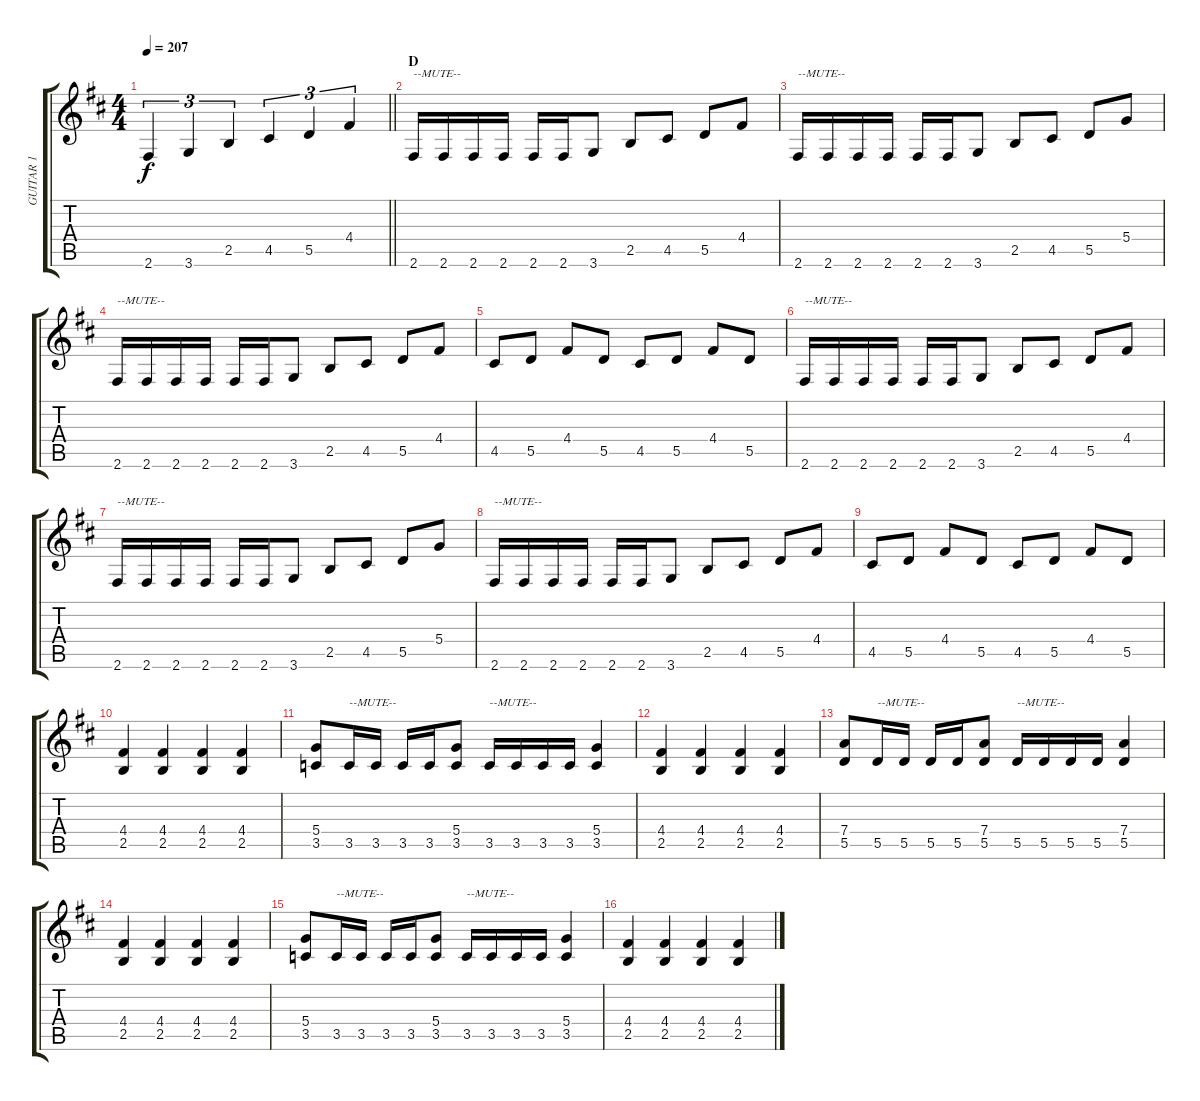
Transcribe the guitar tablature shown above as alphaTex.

\track ("GUITAR 1" "GUITAR 1") {instrument distortionguitar}
\staff {score tabs}
\tuning (E4 B3 G3 D3 A2 E2) {hide}
\ts (4 4)
\tempo 207
\clef g2
\barLineRight lightlight
\ks d
2.6.4{tu (3 2) dy f} 3.6.4{tu (3 2)} 2.5.4{tu (3 2)} 4.5.4{tu (3 2)} 5.5.4{tu (3 2)} 4.4.4{tu (3 2)} |
\section ("" "D")
2.6.16{txt "--MUTE--"} 2.6.16 2.6.16 2.6.16 2.6.16 2.6.16 3.6.8 2.5.8 4.5.8 5.5.8 4.4.8 |
2.6.16{txt "--MUTE--"} 2.6.16 2.6.16 2.6.16 2.6.16 2.6.16 3.6.8 2.5.8 4.5.8 5.5.8 5.4.8 |
2.6.16{txt "--MUTE--"} 2.6.16 2.6.16 2.6.16 2.6.16 2.6.16 3.6.8 2.5.8 4.5.8 5.5.8 4.4.8 |
4.5.8 5.5.8 4.4.8 5.5.8 4.5.8 5.5.8 4.4.8 5.5.8 |
2.6.16{txt "--MUTE--"} 2.6.16 2.6.16 2.6.16 2.6.16 2.6.16 3.6.8 2.5.8 4.5.8 5.5.8 4.4.8 |
2.6.16{txt "--MUTE--"} 2.6.16 2.6.16 2.6.16 2.6.16 2.6.16 3.6.8 2.5.8 4.5.8 5.5.8 5.4.8 |
2.6.16{txt "--MUTE--"} 2.6.16 2.6.16 2.6.16 2.6.16 2.6.16 3.6.8 2.5.8 4.5.8 5.5.8 4.4.8 |
4.5.8 5.5.8 4.4.8 5.5.8 4.5.8 5.5.8 4.4.8 5.5.8 |
(4.4 2.5).4 (4.4 2.5).4 (4.4 2.5).4 (4.4 2.5).4 |
(5.4 3.5).8 3.5.16{txt "--MUTE--"} 3.5.16 3.5.16 3.5.16 (5.4 3.5).8 3.5.16{txt "--MUTE--"} 3.5.16 3.5.16 3.5.16 (5.4 3.5).4 |
(4.4 2.5).4 (4.4 2.5).4 (4.4 2.5).4 (4.4 2.5).4 |
(7.4 5.5).8 5.5.16{txt "--MUTE--"} 5.5.16 5.5.16 5.5.16 (7.4 5.5).8 5.5.16{txt "--MUTE--"} 5.5.16 5.5.16 5.5.16 (7.4 5.5).4 |
(4.4 2.5).4 (4.4 2.5).4 (4.4 2.5).4 (4.4 2.5).4 |
(5.4 3.5).8 3.5.16{txt "--MUTE--"} 3.5.16 3.5.16 3.5.16 (5.4 3.5).8 3.5.16{txt "--MUTE--"} 3.5.16 3.5.16 3.5.16 (5.4 3.5).4 |
(4.4 2.5).4 (4.4 2.5).4 (4.4 2.5).4 (4.4 2.5).4
